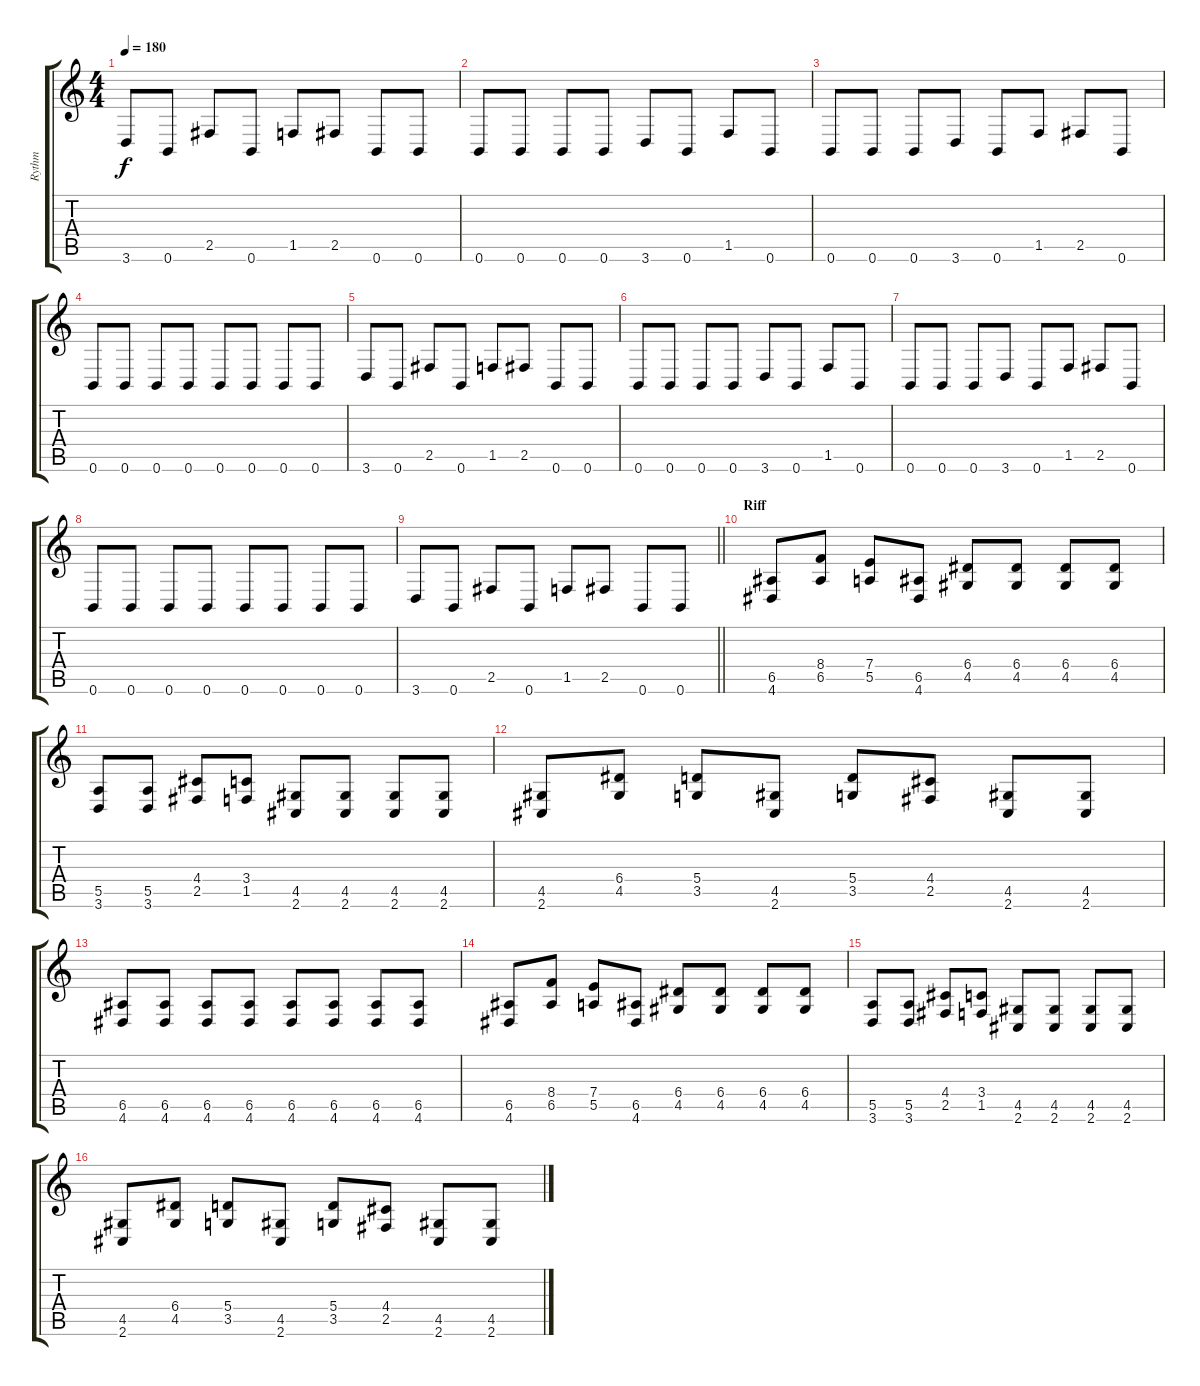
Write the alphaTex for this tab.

\track ("Rythm" "Rythm") {instrument distortionguitar}
\staff {score tabs}
\tuning (B3 Gb3 D3 A2 E2 B1) {hide}
\ts (4 4)
\tempo 180
\clef g2
\ks c
3.6.8{dy f} 0.6.8 2.5.8 0.6.8 1.5.8 2.5.8 0.6.8 0.6.8 |
0.6.8 0.6.8 0.6.8 0.6.8 3.6.8 0.6.8 1.5.8 0.6.8 |
0.6.8 0.6.8 0.6.8 3.6.8 0.6.8 1.5.8 2.5.8 0.6.8 |
0.6.8 0.6.8 0.6.8 0.6.8 0.6.8 0.6.8 0.6.8 0.6.8 |
3.6.8 0.6.8 2.5.8 0.6.8 1.5.8 2.5.8 0.6.8 0.6.8 |
0.6.8 0.6.8 0.6.8 0.6.8 3.6.8 0.6.8 1.5.8 0.6.8 |
0.6.8 0.6.8 0.6.8 3.6.8 0.6.8 1.5.8 2.5.8 0.6.8 |
0.6.8 0.6.8 0.6.8 0.6.8 0.6.8 0.6.8 0.6.8 0.6.8 |
\barLineRight lightlight
3.6.8 0.6.8 2.5.8 0.6.8 1.5.8 2.5.8 0.6.8 0.6.8 |
\section ("" "Riff")
(6.5 4.6).8 (8.4 6.5).8 (7.4 5.5).8 (6.5 4.6).8 (6.4 4.5).8 (6.4 4.5).8 (6.4 4.5).8 (6.4 4.5).8 |
(5.5 3.6).8 (5.5 3.6).8 (4.4 2.5).8 (3.4 1.5).8 (4.5 2.6).8 (4.5 2.6).8 (4.5 2.6).8 (4.5 2.6).8 |
(4.5 2.6).8 (6.4 4.5).8 (5.4 3.5).8 (4.5 2.6).8 (5.4 3.5).8 (4.4 2.5).8 (4.5 2.6).8 (4.5 2.6).8 |
(6.5 4.6).8 (6.5 4.6).8 (6.5 4.6).8 (6.5 4.6).8 (6.5 4.6).8 (6.5 4.6).8 (6.5 4.6).8 (6.5 4.6).8 |
(6.5 4.6).8 (8.4 6.5).8 (7.4 5.5).8 (6.5 4.6).8 (6.4 4.5).8 (6.4 4.5).8 (6.4 4.5).8 (6.4 4.5).8 |
(5.5 3.6).8 (5.5 3.6).8 (4.4 2.5).8 (3.4 1.5).8 (4.5 2.6).8 (4.5 2.6).8 (4.5 2.6).8 (4.5 2.6).8 |
(4.5 2.6).8 (6.4 4.5).8 (5.4 3.5).8 (4.5 2.6).8 (5.4 3.5).8 (4.4 2.5).8 (4.5 2.6).8 (4.5 2.6).8
